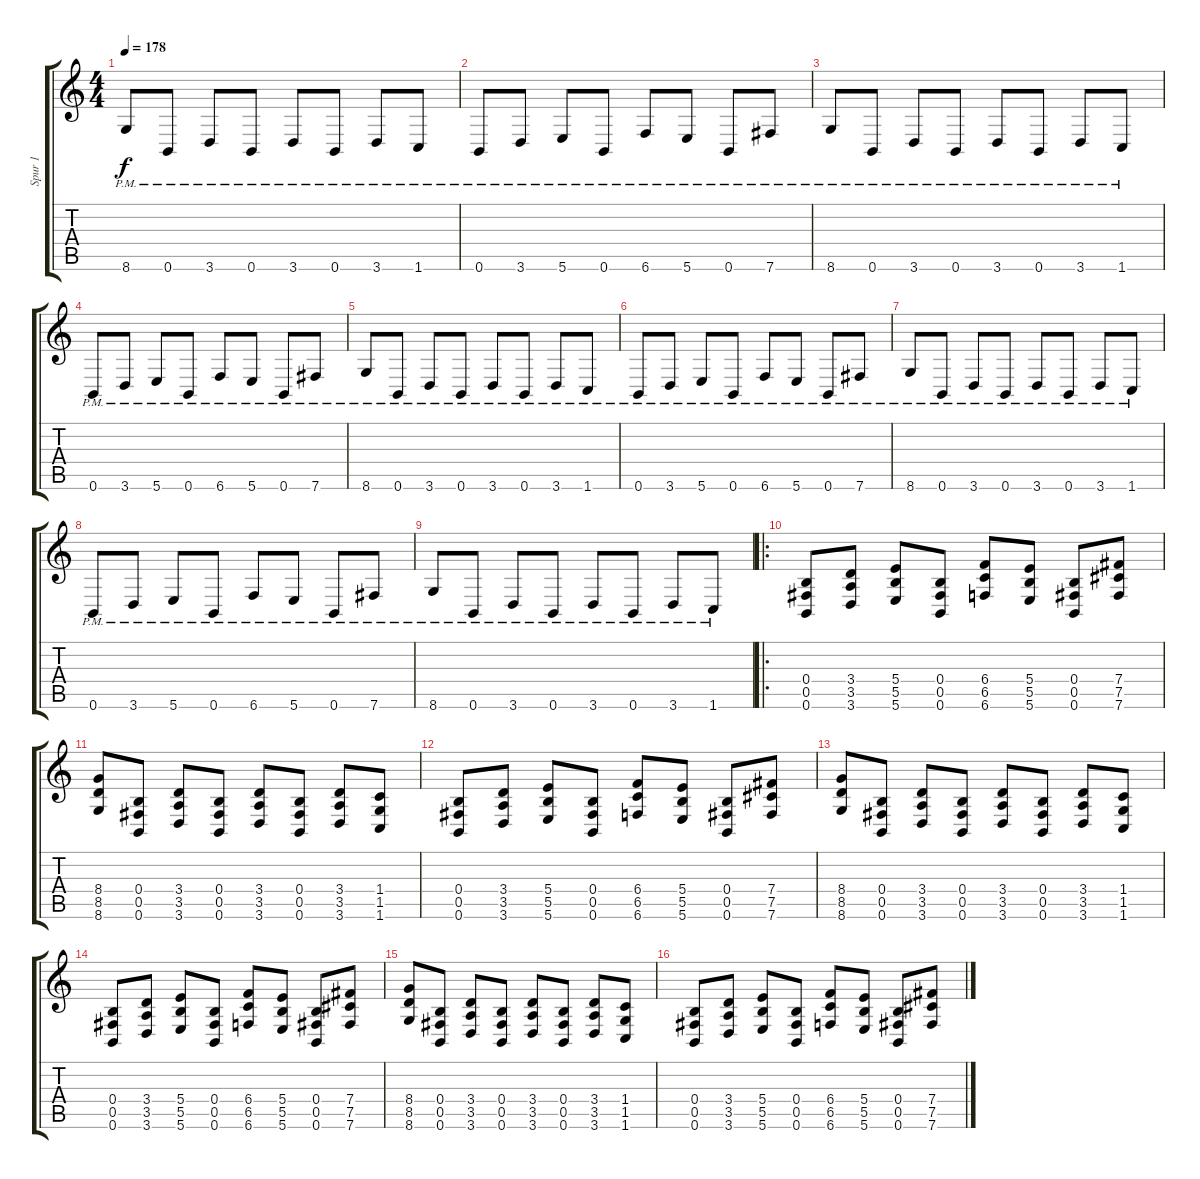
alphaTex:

\track ("Spur 1" "Spur 1") {instrument overdrivenguitar}
\staff {score tabs}
\tuning (Db4 Ab3 E3 B2 Gb2 B1) {hide}
\ts (4 4)
\tempo 178
\clef g2
\ks c
8.6{pm}.8{dy f} 0.6{pm}.8 3.6{pm}.8 0.6{pm}.8 3.6{pm}.8 0.6{pm}.8 3.6{pm}.8 1.6{pm}.8 |
0.6{pm}.8 3.6{pm}.8 5.6{pm}.8 0.6{pm}.8 6.6{pm}.8 5.6{pm}.8 0.6{pm}.8 7.6{pm}.8 |
8.6{pm}.8 0.6{pm}.8 3.6{pm}.8 0.6{pm}.8 3.6{pm}.8 0.6{pm}.8 3.6{pm}.8 1.6{pm}.8 |
0.6{pm}.8 3.6{pm}.8 5.6{pm}.8 0.6{pm}.8 6.6{pm}.8 5.6{pm}.8 0.6{pm}.8 7.6{pm}.8 |
8.6{pm}.8 0.6{pm}.8 3.6{pm}.8 0.6{pm}.8 3.6{pm}.8 0.6{pm}.8 3.6{pm}.8 1.6{pm}.8 |
0.6{pm}.8 3.6{pm}.8 5.6{pm}.8 0.6{pm}.8 6.6{pm}.8 5.6{pm}.8 0.6{pm}.8 7.6{pm}.8 |
8.6{pm}.8 0.6{pm}.8 3.6{pm}.8 0.6{pm}.8 3.6{pm}.8 0.6{pm}.8 3.6{pm}.8 1.6{pm}.8 |
0.6{pm}.8 3.6{pm}.8 5.6{pm}.8 0.6{pm}.8 6.6{pm}.8 5.6{pm}.8 0.6{pm}.8 7.6{pm}.8 |
8.6{pm}.8 0.6{pm}.8 3.6{pm}.8 0.6{pm}.8 3.6{pm}.8 0.6{pm}.8 3.6{pm}.8 1.6{pm}.8 |
\ro
(0.4 0.5 0.6).8 (3.4 3.5 3.6).8 (5.4 5.5 5.6).8 (0.4 0.5 0.6).8 (6.4 6.5 6.6).8 (5.4 5.5 5.6).8 (0.4 0.5 0.6).8 (7.4 7.5 7.6).8 |
(8.4 8.5 8.6).8 (0.4 0.5 0.6).8 (3.4 3.5 3.6).8 (0.4 0.5 0.6).8 (3.4 3.5 3.6).8 (0.4 0.5 0.6).8 (3.4 3.5 3.6).8 (1.4 1.5 1.6).8 |
(0.4 0.5 0.6).8 (3.4 3.5 3.6).8 (5.4 5.5 5.6).8 (0.4 0.5 0.6).8 (6.4 6.5 6.6).8 (5.4 5.5 5.6).8 (0.4 0.5 0.6).8 (7.4 7.5 7.6).8 |
(8.4 8.5 8.6).8 (0.4 0.5 0.6).8 (3.4 3.5 3.6).8 (0.4 0.5 0.6).8 (3.4 3.5 3.6).8 (0.4 0.5 0.6).8 (3.4 3.5 3.6).8 (1.4 1.5 1.6).8 |
(0.4 0.5 0.6).8 (3.4 3.5 3.6).8 (5.4 5.5 5.6).8 (0.4 0.5 0.6).8 (6.4 6.5 6.6).8 (5.4 5.5 5.6).8 (0.4 0.5 0.6).8 (7.4 7.5 7.6).8 |
(8.4 8.5 8.6).8 (0.4 0.5 0.6).8 (3.4 3.5 3.6).8 (0.4 0.5 0.6).8 (3.4 3.5 3.6).8 (0.4 0.5 0.6).8 (3.4 3.5 3.6).8 (1.4 1.5 1.6).8 |
(0.4 0.5 0.6).8 (3.4 3.5 3.6).8 (5.4 5.5 5.6).8 (0.4 0.5 0.6).8 (6.4 6.5 6.6).8 (5.4 5.5 5.6).8 (0.4 0.5 0.6).8 (7.4 7.5 7.6).8
